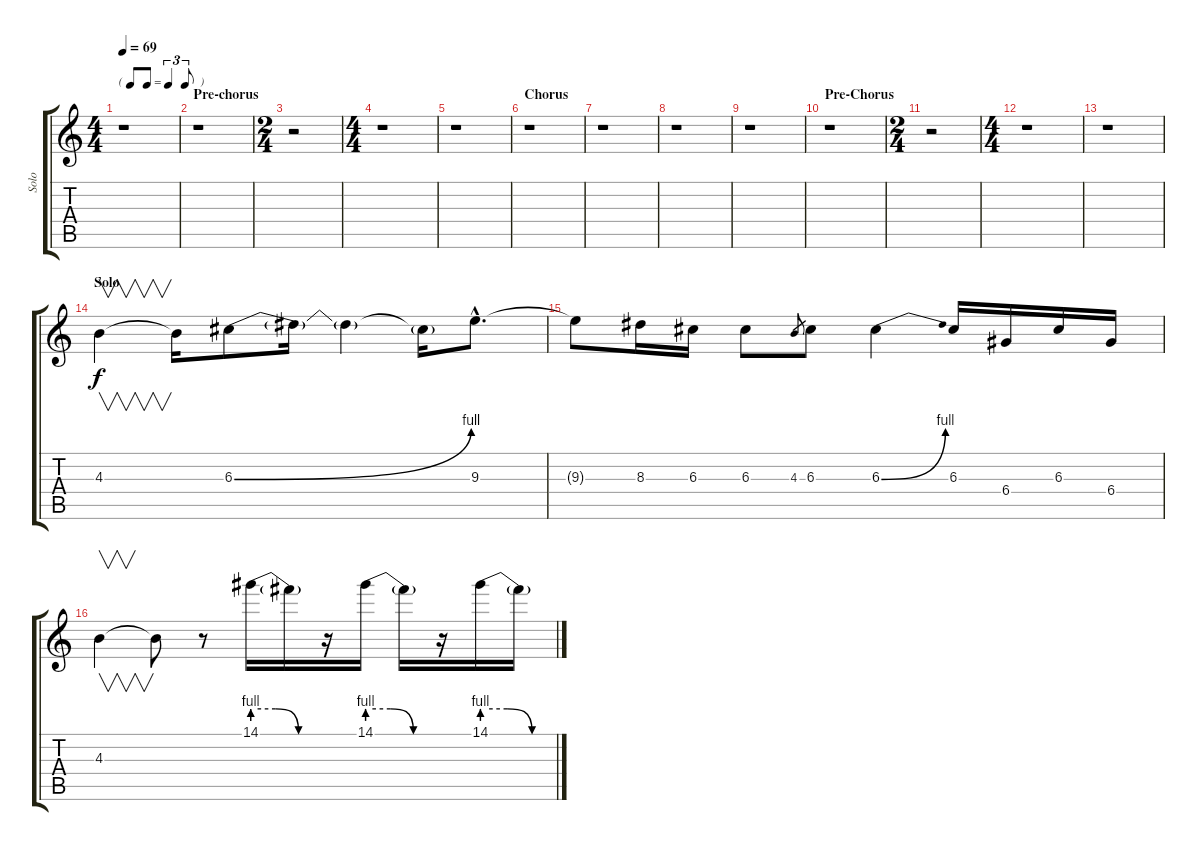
\track ("Solo" "Solo") {instrument distortionguitar}
\staff {score tabs}
\tuning (E4 B3 G3 D3 A2 E2) {hide}
\ts (4 4)
\tf triplet8th
\tempo 69
\clef g2
\ks c
r.1{dy f} |
\section ("" "Pre-chorus")
r.1 |
\ts (2 4)
r.2 |
\ts (4 4)
r.1 |
r.1 |
\section ("" "Chorus")
r.1 |
r.1 |
r.1 |
r.1 |
\section ("" "Pre-Chorus")
r.1 |
\ts (2 4)
r.2 |
\ts (4 4)
r.1 |
r.1 |
\section ("" "Solo")
4.3.4{v volume 16} 4.3{t}.16 6.3{be (bend 0 0 60 4)}.8 6.3{t}.16 6.3{t}.4 6.3{t}.16 9.3{hac}.8{d} |
9.3{t}.8 8.3.16 6.3.16 6.3.8 4.3.8{gr} 6.3.8 6.3{be (bend 0 0 60 4)}.4 6.3.16 6.4.16 6.3.16 6.4.16 |
4.3.4{v} 4.3{t}.8 r.8 14.1{be (custom 0 4 20 4 40 0 60 0)}.16 14.1{t}.16 r.16 14.1{be (custom 0 4 20 4 40 0 60 0)}.16 14.1{t}.16 r.16 14.1{be (custom 0 4 20 4 40 0 60 0)}.16 14.1{t}.16
